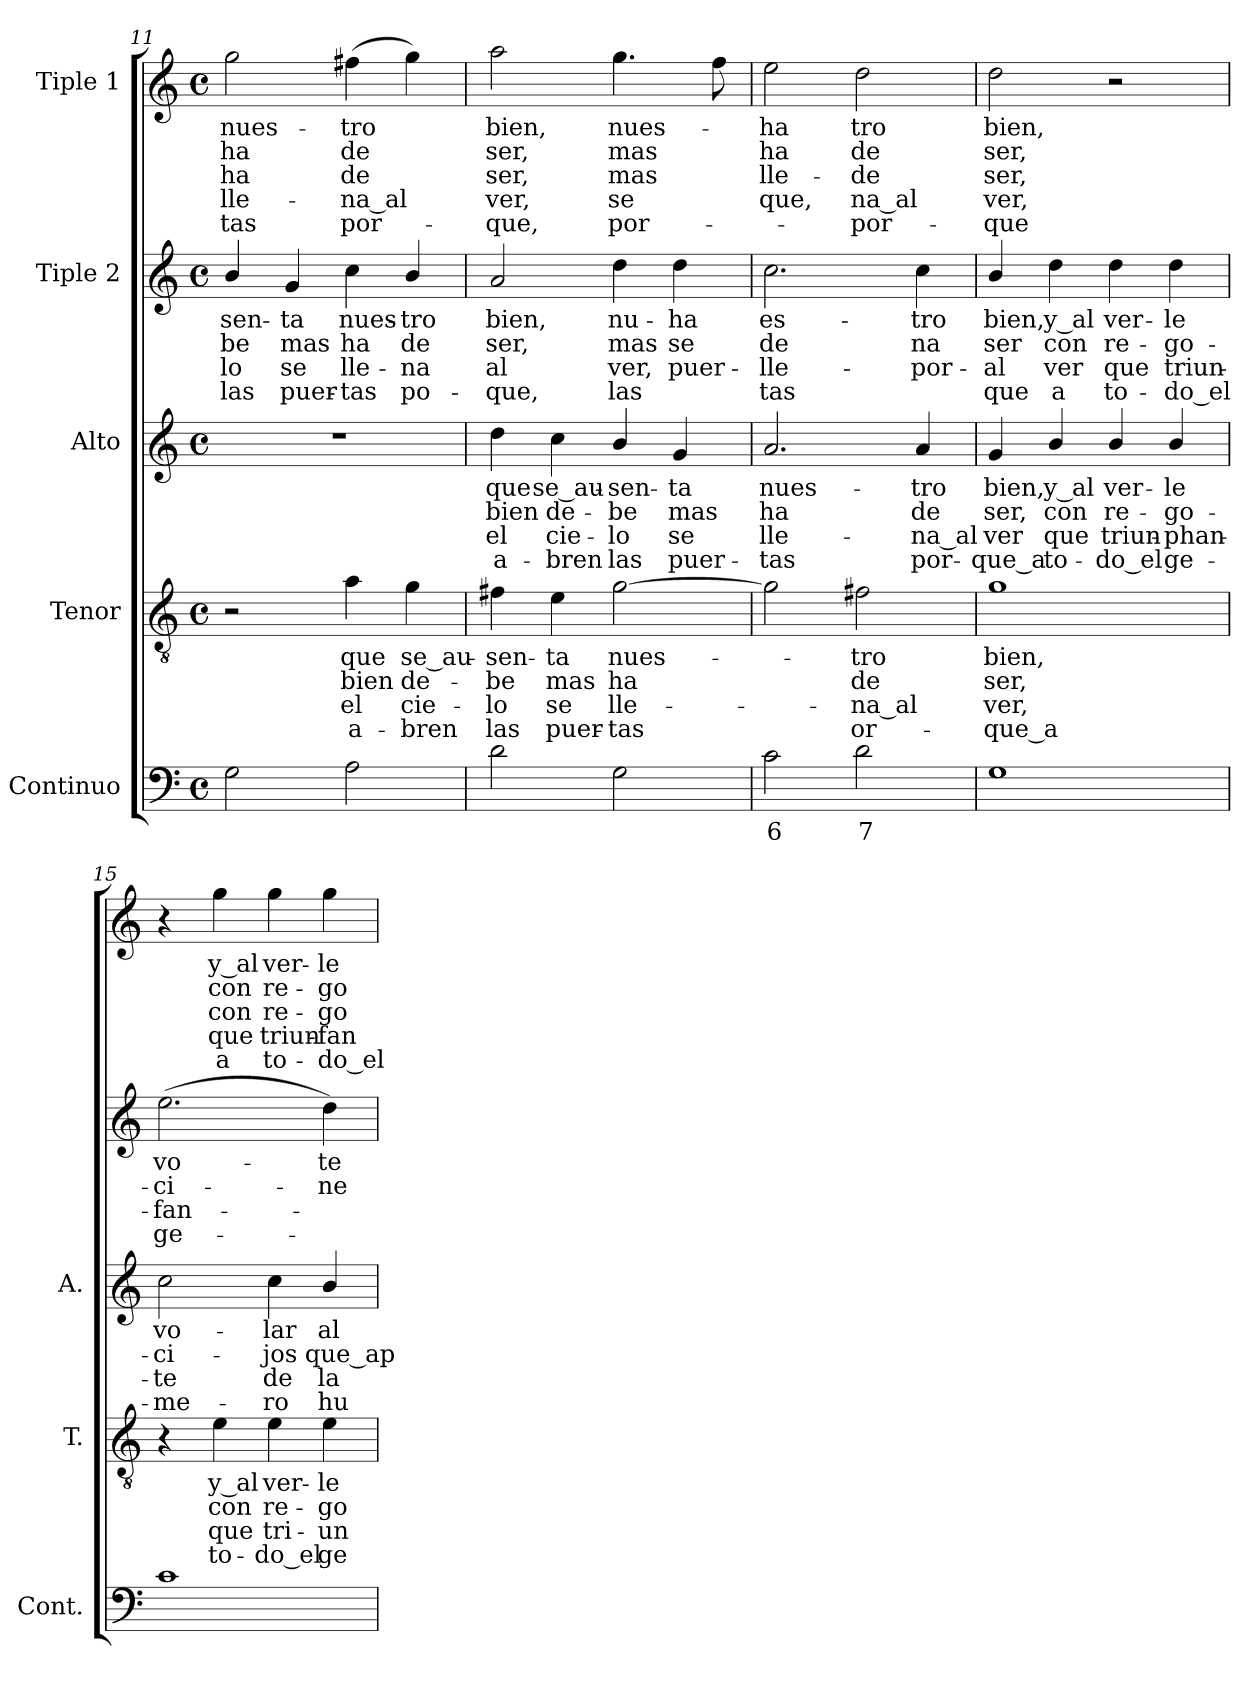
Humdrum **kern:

**kern	**text	**kern	**text	**text	**text	**text	**kern	**text	**text	**text	**text	**kern	**text	**text	**text	**text	**kern	**text	**text	**text	**text	**text
*part5	*part5	*part4	*part4	*part4	*part4	*part4	*part3	*part3	*part3	*part3	*part3	*part2	*part2	*part2	*part2	*part2	*part1	*part1	*part1	*part1	*part1	*part1
*staff5	*staff5	*staff4	*staff4	*staff4	*staff4	*staff4	*staff3	*staff3	*staff3	*staff3	*staff3	*staff2	*staff2	*staff2	*staff2	*staff2	*staff1	*staff1	*staff1	*staff1	*staff1	*staff1
*I"Continuo	*	*I"Tenor	*	*	*	*	*I"Alto	*	*	*	*	*I"Tiple 2	*	*	*	*	*I"Tiple 1	*	*	*	*	*
*I'Cont.	*	*I'T.	*	*	*	*	*I'A.	*	*	*	*	*	*	*	*	*	*	*	*	*	*	*
*clefF4	*	*clefGv2	*	*	*	*	*clefG2	*	*	*	*	*clefG2	*	*	*	*	*clefG2	*	*	*	*	*
*	*	*ITrd7c12	*	*	*	*	*	*	*	*	*	*	*	*	*	*	*	*	*	*	*	*
*k[]	*	*k[]	*	*	*	*	*k[]	*	*	*	*	*k[]	*	*	*	*	*k[]	*	*	*	*	*
*C:	*	*C:	*	*	*	*	*C:	*	*	*	*	*C:	*	*	*	*	*C:	*	*	*	*	*
*M4/4	*	*M4/4	*	*	*	*	*M4/4	*	*	*	*	*M4/4	*	*	*	*	*M4/4	*	*	*	*	*
*met(c)	*	*met(c)	*	*	*	*	*met(c)	*	*	*	*	*met(c)	*	*	*	*	*met(c)	*	*	*	*	*
=11	=11	=11	=11	=11	=11	=11	=11	=11	=11	=11	=11	=11	=11	=11	=11	=11	=11	=11	=11	=11	=11	=11
!	!	!	!	!	!	!	!	!	!	!	!	!	!LO:LY:b:color=#000000	!LO:LY:b:color=#000000	!LO:LY:b:color=#000000	!LO:LY:b:color=#000000	!	!	!	!	!	!
!	!	!	!	!	!	!	!	!	!	!	!	!	!	!	!	!	!	!LO:LY:b:color=#000000	!LO:LY:b:color=#000000	!LO:LY:b:color=#000000	!LO:LY:b:color=#000000	!LO:LY:b:color=#000000
2Gi\	.	2r	.	.	.	.	1r	.	.	.	.	4bi/	-sen-	-be	-lo	las	2ggi\	nues-	ha	ha	lle-	-tas
!	!	!	!	!	!	!	!	!	!	!	!	!	!LO:LY:b:color=#000000	!LO:LY:b:color=#000000	!LO:LY:b:color=#000000	!LO:LY:b:color=#000000	!	!	!	!	!	!
.	.	.	.	.	.	.	.	.	.	.	.	4gi/	-ta	mas	se	puer-	.	.	.	.	.	.
!	!	!	!LO:LY:b:color=#000000	!LO:LY:b:color=#000000	!LO:LY:b:color=#000000	!LO:LY:b:color=#000000	!	!	!	!	!	!	!	!	!	!	!	!	!	!	!	!
!	!	!	!	!	!	!	!	!	!	!	!	!	!LO:LY:b:color=#000000	!LO:LY:b:color=#000000	!LO:LY:b:color=#000000	!LO:LY:b:color=#000000	!	!	!	!	!	!
!	!	!	!	!	!	!	!	!	!	!	!	!	!	!	!	!	!	!LO:LY:b:color=#000000	!LO:LY:b:color=#000000	!LO:LY:b:color=#000000	!LO:LY:b:color=#000000	!LO:LY:b:color=#000000
2Ai\	.	4Ai\	que	bien	el	a-	.	.	.	.	.	4cci\	nues-	ha	lle-	-tas	(4ff#Xi\	-tro	de	de	-na_al	por-
!	!	!	!LO:LY:b:color=#000000	!LO:LY:b:color=#000000	!LO:LY:b:color=#000000	!LO:LY:b:color=#000000	!	!	!	!	!	!	!	!	!	!	!	!	!	!	!	!
!	!	!	!	!	!	!	!	!	!	!	!	!	!LO:LY:b:color=#000000	!LO:LY:b:color=#000000	!LO:LY:b:color=#000000	!LO:LY:b:color=#000000	!	!	!	!	!	!
.	.	4Gi\	se_au-	de-	cie-	-bren	.	.	.	.	.	4bi/	-tro	de	-na	po-	4ggi\)	.	.	.	.	.
=12	=12	=12	=12	=12	=12	=12	=12	=12	=12	=12	=12	=12	=12	=12	=12	=12	=12	=12	=12	=12	=12	=12
!	!	!	!LO:LY:b:color=#000000	!LO:LY:b:color=#000000	!LO:LY:b:color=#000000	!LO:LY:b:color=#000000	!	!	!	!	!	!	!	!	!	!	!	!	!	!	!	!
!	!	!	!	!	!	!	!	!LO:LY:b:color=#000000	!LO:LY:b:color=#000000	!LO:LY:b:color=#000000	!LO:LY:b:color=#000000	!	!	!	!	!	!	!	!	!	!	!
!	!	!	!	!	!	!	!	!	!	!	!	!	!LO:LY:b:color=#000000	!LO:LY:b:color=#000000	!LO:LY:b:color=#000000	!LO:LY:b:color=#000000	!	!	!	!	!	!
!	!	!	!	!	!	!	!	!	!	!	!	!	!	!	!	!	!	!LO:LY:b:color=#000000	!LO:LY:b:color=#000000	!LO:LY:b:color=#000000	!LO:LY:b:color=#000000	!LO:LY:b:color=#000000
2di\	.	4F#Xi\	-sen-	-be	-lo	las	4ddi\	que	bien	el	a-	2ai/	bien,	ser,	al	-que,	2aai\	bien,	ser,	ser,	ver,	-que,
!	!	!	!LO:LY:b:color=#000000	!LO:LY:b:color=#000000	!LO:LY:b:color=#000000	!LO:LY:b:color=#000000	!	!	!	!	!	!	!	!	!	!	!	!	!	!	!	!
!	!	!	!	!	!	!	!	!LO:LY:b:color=#000000	!LO:LY:b:color=#000000	!LO:LY:b:color=#000000	!LO:LY:b:color=#000000	!	!	!	!	!	!	!	!	!	!	!
.	.	4Ei\	-ta	mas	se	puer-	4cci\	se_au-	de-	cie-	-bren	.	.	.	.	.	.	.	.	.	.	.
!	!	!	!LO:LY:b:color=#000000	!LO:LY:b:color=#000000	!LO:LY:b:color=#000000	!LO:LY:b:color=#000000	!	!	!	!	!	!	!	!	!	!	!	!	!	!	!	!
!	!	!	!	!	!	!	!	!LO:LY:b:color=#000000	!LO:LY:b:color=#000000	!LO:LY:b:color=#000000	!LO:LY:b:color=#000000	!	!	!	!	!	!	!	!	!	!	!
!	!	!	!	!	!	!	!	!	!	!	!	!	!LO:LY:b:color=#000000	!LO:LY:b:color=#000000	!LO:LY:b:color=#000000	!LO:LY:b:color=#000000	!	!	!	!	!	!
!	!	!	!	!	!	!	!	!	!	!	!	!	!	!	!	!	!	!LO:LY:b:color=#000000	!LO:LY:b:color=#000000	!LO:LY:b:color=#000000	!LO:LY:b:color=#000000	!LO:LY:b:color=#000000
2Gi\	.	[2Gi\	nues-	ha	lle-	-tas	4bi/	-sen-	-be	-lo	las	4ddi\	nu-	mas	ver,	las	4.ggi\	nues-	mas	mas	se	por-
!	!	!	!	!	!	!	!	!LO:LY:b:color=#000000	!LO:LY:b:color=#000000	!LO:LY:b:color=#000000	!LO:LY:b:color=#000000	!	!	!	!	!	!	!	!	!	!	!
!	!	!	!	!	!	!	!	!	!	!	!	!	!LO:LY:b:color=#000000	!LO:LY:b:color=#000000	!LO:LY:b:color=#000000	!	!	!	!	!	!	!
.	.	.	.	.	.	.	4gi/	-ta	mas	se	puer-	4ddi\	ha	se	puer-	.	.	.	.	.	.	.
.	.	.	.	.	.	.	.	.	.	.	.	.	.	.	.	.	8ffi\	.	.	.	.	.
=13	=13	=13	=13	=13	=13	=13	=13	=13	=13	=13	=13	=13	=13	=13	=13	=13	=13	=13	=13	=13	=13	=13
!	!LO:LY:b:color=#000000	!	!	!	!	!	!	!	!	!	!	!	!	!	!	!	!	!	!	!	!	!
!	!	!	!	!	!	!	!	!LO:LY:b:color=#000000	!LO:LY:b:color=#000000	!LO:LY:b:color=#000000	!LO:LY:b:color=#000000	!	!	!	!	!	!	!	!	!	!	!
!	!	!	!	!	!	!	!	!	!	!	!	!	!LO:LY:b:color=#000000	!LO:LY:b:color=#000000	!LO:LY:b:color=#000000	!LO:LY:b:color=#000000	!	!	!	!	!	!
!	!	!	!	!	!	!	!	!	!	!	!	!	!	!	!	!	!	!LO:LY:b:color=#000000	!LO:LY:b:color=#000000	!LO:LY:b:color=#000000	!LO:LY:b:color=#000000	!
2ci\	6	2Gi\]	.	.	.	.	2.ai/	nues-	ha	lle-	-tas	2.cci\	-es-	de	lle-	-tas	2eei\	ha	ha	lle-	-que,	.
!	!LO:LY:b:color=#000000	!	!	!	!	!	!	!	!	!	!	!	!	!	!	!	!	!	!	!	!	!
!	!	!	!LO:LY:b:color=#000000	!LO:LY:b:color=#000000	!LO:LY:b:color=#000000	!LO:LY:b:color=#000000	!	!	!	!	!	!	!	!	!	!	!	!	!	!	!	!
!	!	!	!	!	!	!	!	!	!	!	!	!	!	!	!	!	!	!LO:LY:b:color=#000000	!LO:LY:b:color=#000000	!LO:LY:b:color=#000000	!LO:LY:b:color=#000000	!LO:LY:b:color=#000000
2di\	7	2F#Xi\	-tro	de	-na_al	or-	.	.	.	.	.	.	.	.	.	.	2ddi\	-tro	de	de	-na_al	por-
!	!	!	!	!	!	!	!	!LO:LY:b:color=#000000	!LO:LY:b:color=#000000	!LO:LY:b:color=#000000	!LO:LY:b:color=#000000	!	!	!	!	!	!	!	!	!	!	!
!	!	!	!	!	!	!	!	!	!	!	!	!	!LO:LY:b:color=#000000	!LO:LY:b:color=#000000	!LO:LY:b:color=#000000	!	!	!	!	!	!	!
.	.	.	.	.	.	.	4ai/	-tro	de	-na_al	por-	4cci\	-tro	-na	por-	.	.	.	.	.	.	.
=14	=14	=14	=14	=14	=14	=14	=14	=14	=14	=14	=14	=14	=14	=14	=14	=14	=14	=14	=14	=14	=14	=14
!	!	!	!LO:LY:b:color=#000000	!LO:LY:b:color=#000000	!LO:LY:b:color=#000000	!LO:LY:b:color=#000000	!	!	!	!	!	!	!	!	!	!	!	!	!	!	!	!
!	!	!	!	!	!	!	!	!LO:LY:b:color=#000000	!LO:LY:b:color=#000000	!LO:LY:b:color=#000000	!LO:LY:b:color=#000000	!	!	!	!	!	!	!	!	!	!	!
!	!	!	!	!	!	!	!	!	!	!	!	!	!LO:LY:b:color=#000000	!LO:LY:b:color=#000000	!LO:LY:b:color=#000000	!LO:LY:b:color=#000000	!	!	!	!	!	!
!	!	!	!	!	!	!	!	!	!	!	!	!	!	!	!	!	!	!LO:LY:b:color=#000000	!LO:LY:b:color=#000000	!LO:LY:b:color=#000000	!LO:LY:b:color=#000000	!LO:LY:b:color=#000000
1Gi	.	1Gi	bien,	ser,	ver,	-que_a	4gi/	bien,	ser,	ver	-que_a	4bi/	bien,	ser	al	-que	2ddi\	bien,	ser,	ser,	ver,	-que
!	!	!	!	!	!	!	!	!LO:LY:b:color=#000000	!LO:LY:b:color=#000000	!LO:LY:b:color=#000000	!LO:LY:b:color=#000000	!	!	!	!	!	!	!	!	!	!	!
!	!	!	!	!	!	!	!	!	!	!	!	!	!LO:LY:b:color=#000000	!LO:LY:b:color=#000000	!LO:LY:b:color=#000000	!LO:LY:b:color=#000000	!	!	!	!	!	!
.	.	.	.	.	.	.	4bi/	y_al	con	que	to-	4ddi\	y_al	con	ver	a	.	.	.	.	.	.
!	!	!	!	!	!	!	!	!LO:LY:b:color=#000000	!LO:LY:b:color=#000000	!LO:LY:b:color=#000000	!LO:LY:b:color=#000000	!	!	!	!	!	!	!	!	!	!	!
!	!	!	!	!	!	!	!	!	!	!	!	!	!LO:LY:b:color=#000000	!LO:LY:b:color=#000000	!LO:LY:b:color=#000000	!LO:LY:b:color=#000000	!	!	!	!	!	!
.	.	.	.	.	.	.	4bi/	ver-	re-	triun-	-do_el	4ddi\	ver-	re-	que	to-	2r	.	.	.	.	.
!	!	!	!	!	!	!	!	!LO:LY:b:color=#000000	!LO:LY:b:color=#000000	!LO:LY:b:color=#000000	!LO:LY:b:color=#000000	!	!	!	!	!	!	!	!	!	!	!
!	!	!	!	!	!	!	!	!	!	!	!	!	!LO:LY:b:color=#000000	!LO:LY:b:color=#000000	!LO:LY:b:color=#000000	!LO:LY:b:color=#000000	!	!	!	!	!	!
.	.	.	.	.	.	.	4bi/	-le	-go-	-phan-	ge-	4ddi\	-le	-go-	triun-	-do_el	.	.	.	.	.	.
!!LO:PB:g=z
=15	=15	=15	=15	=15	=15	=15	=15	=15	=15	=15	=15	=15	=15	=15	=15	=15	=15	=15	=15	=15	=15	=15
!	!	!	!	!	!	!	!	!LO:LY:b:color=#000000	!LO:LY:b:color=#000000	!LO:LY:b:color=#000000	!LO:LY:b:color=#000000	!	!	!	!	!	!	!	!	!	!	!
!	!	!	!	!	!	!	!	!	!	!	!	!	!LO:LY:b:color=#000000	!LO:LY:b:color=#000000	!LO:LY:b:color=#000000	!LO:LY:b:color=#000000	!	!	!	!	!	!
1ci	.	4r	.	.	.	.	2cci\	vo-	-ci-	-te	-me-	(2.eei\	vo-	-ci-	-fan-	ge-	4r	.	.	.	.	.
!	!	!	!LO:LY:b:color=#000000	!LO:LY:b:color=#000000	!LO:LY:b:color=#000000	!LO:LY:b:color=#000000	!	!	!	!	!	!	!	!	!	!	!	!	!	!	!	!
!	!	!	!	!	!	!	!	!	!	!	!	!	!	!	!	!	!	!LO:LY:b:color=#000000	!LO:LY:b:color=#000000	!LO:LY:b:color=#000000	!LO:LY:b:color=#000000	!LO:LY:b:color=#000000
.	.	4Ei\	y_al	con	que	to-	.	.	.	.	.	.	.	.	.	.	4ggi\	y_al	con	con	que	a
!	!	!	!LO:LY:b:color=#000000	!LO:LY:b:color=#000000	!LO:LY:b:color=#000000	!LO:LY:b:color=#000000	!	!	!	!	!	!	!	!	!	!	!	!	!	!	!	!
!	!	!	!	!	!	!	!	!LO:LY:b:color=#000000	!LO:LY:b:color=#000000	!LO:LY:b:color=#000000	!LO:LY:b:color=#000000	!	!	!	!	!	!	!	!	!	!	!
!	!	!	!	!	!	!	!	!	!	!	!	!	!	!	!	!	!	!LO:LY:b:color=#000000	!LO:LY:b:color=#000000	!LO:LY:b:color=#000000	!LO:LY:b:color=#000000	!LO:LY:b:color=#000000
.	.	4Ei\	ver-	re-	tri-	-do_el	4cci\	-lar	-jos	de	-ro	.	.	.	.	.	4ggi\	ver-	re-	-re-	triun-	to-
!	!	!	!LO:LY:b:color=#000000	!LO:LY:b:color=#000000	!LO:LY:b:color=#000000	!LO:LY:b:color=#000000	!	!	!	!	!	!	!	!	!	!	!	!	!	!	!	!
!	!	!	!	!	!	!	!	!LO:LY:b:color=#000000	!LO:LY:b:color=#000000	!LO:LY:b:color=#000000	!LO:LY:b:color=#000000	!	!	!	!	!	!	!	!	!	!	!
!	!	!	!	!	!	!	!	!	!	!	!	!	!LO:LY:b:color=#000000	!LO:LY:b:color=#000000	!	!	!	!	!	!	!	!
!	!	!	!	!	!	!	!	!	!	!	!	!	!	!	!	!	!	!LO:LY:b:color=#000000	!LO:LY:b:color=#000000	!LO:LY:b:color=#000000	!LO:LY:b:color=#000000	!LO:LY:b:color=#000000
.	.	4Ei\	-le	-go-	-un-	ge-	4bi/	al	que_ap-	la	hu-	4ddi\)	-te	-ne-	.	.	4ggi\	-le	-go-	-go-	-fan-	-do_el
=	=	=	=	=	=	=	=	=	=	=	=	=	=	=	=	=	=	=	=	=	=	=
*-	*-	*-	*-	*-	*-	*-	*-	*-	*-	*-	*-	*-	*-	*-	*-	*-	*-	*-	*-	*-	*-	*-
